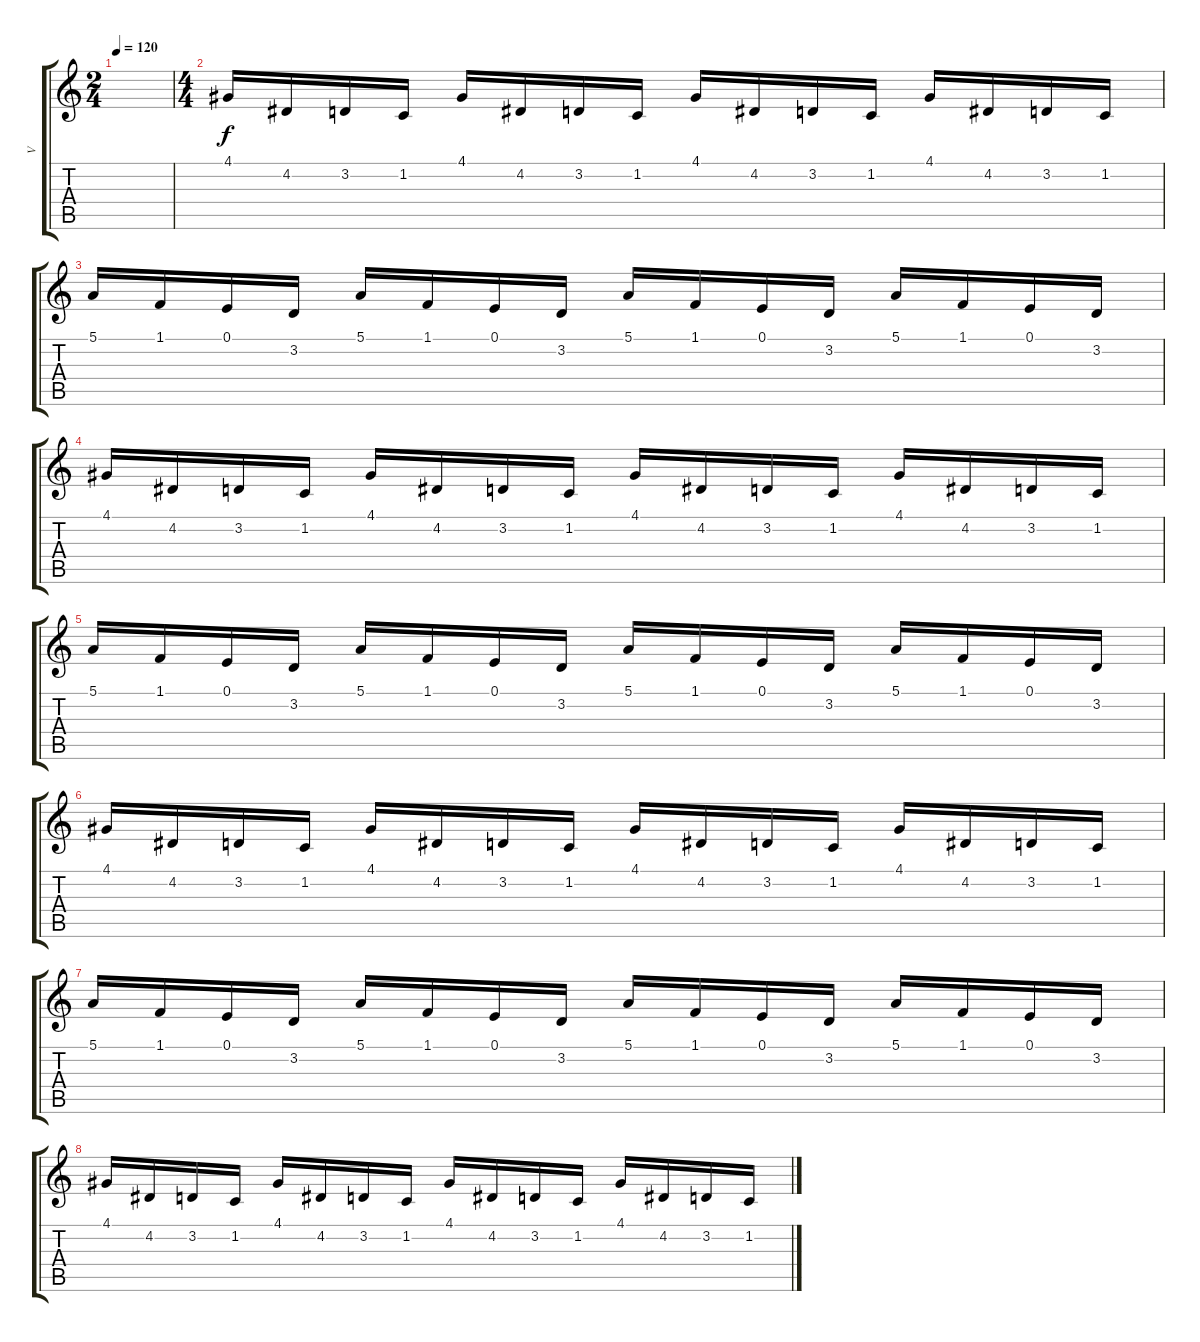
\track ("V" "V") {instrument pad1newage}
\staff {score tabs}
\tuning (E4 B3 G3 D3 A2 E2) {hide}
\ts (2 4)
\tempo 120
\clef g2
\ks c
|
\ts (4 4)
4.1.16 4.2.16 3.2.16 1.2.16 4.1.16 4.2.16 3.2.16 1.2.16 4.1.16 4.2.16 3.2.16 1.2.16 4.1.16 4.2.16 3.2.16 1.2.16 |
5.1.16 1.1.16 0.1.16 3.2.16 5.1.16 1.1.16 0.1.16 3.2.16 5.1.16 1.1.16 0.1.16 3.2.16 5.1.16 1.1.16 0.1.16 3.2.16 |
4.1.16 4.2.16 3.2.16 1.2.16 4.1.16 4.2.16 3.2.16 1.2.16 4.1.16 4.2.16 3.2.16 1.2.16 4.1.16 4.2.16 3.2.16 1.2.16 |
5.1.16 1.1.16 0.1.16 3.2.16 5.1.16 1.1.16 0.1.16 3.2.16 5.1.16 1.1.16 0.1.16 3.2.16 5.1.16 1.1.16 0.1.16 3.2.16 |
4.1.16 4.2.16 3.2.16 1.2.16 4.1.16 4.2.16 3.2.16 1.2.16 4.1.16 4.2.16 3.2.16 1.2.16 4.1.16 4.2.16 3.2.16 1.2.16 |
5.1.16 1.1.16 0.1.16 3.2.16 5.1.16 1.1.16 0.1.16 3.2.16 5.1.16 1.1.16 0.1.16 3.2.16 5.1.16 1.1.16 0.1.16 3.2.16 |
4.1.16 4.2.16 3.2.16 1.2.16 4.1.16 4.2.16 3.2.16 1.2.16 4.1.16 4.2.16 3.2.16 1.2.16 4.1.16 4.2.16 3.2.16 1.2.16
